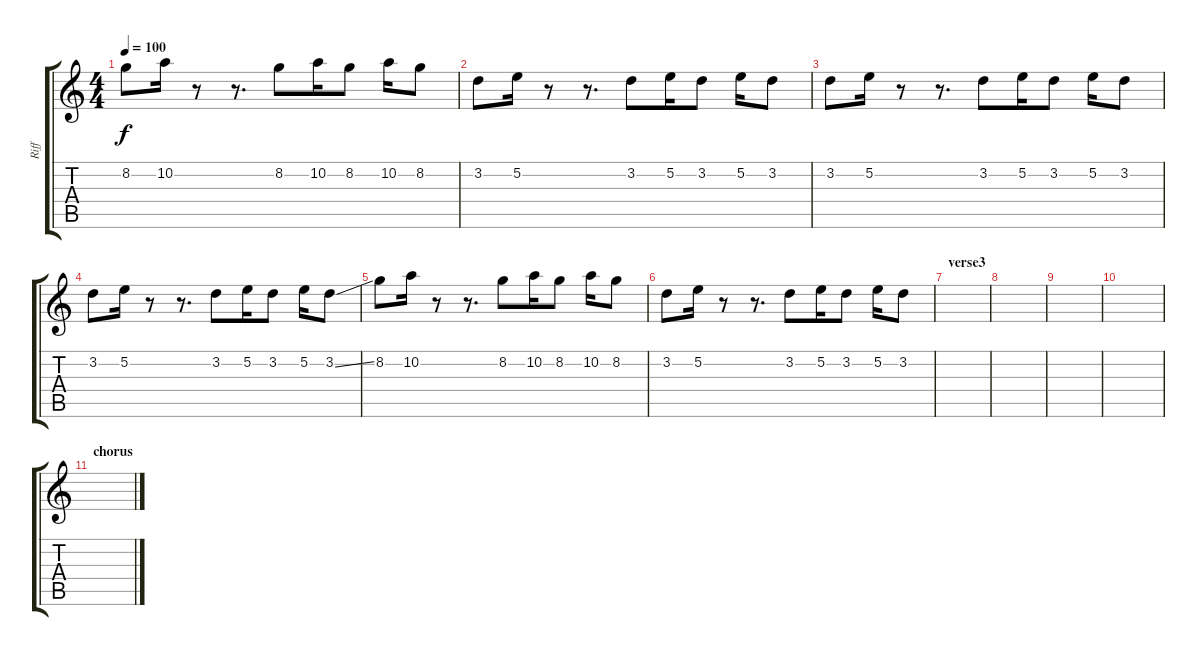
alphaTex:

\track ("Riff" "Riff") {instrument distortionguitar}
\staff {score tabs}
\tuning (E4 B3 G3 D3 A2 E2) {hide}
\ts (4 4)
\tempo 100
\clef g2
\ks c
8.2.8{dy f} 10.2.16 r.8 r.8{d} 8.2.8 10.2.16 8.2.8 10.2.16 8.2.8 |
3.2.8 5.2.16 r.8 r.8{d} 3.2.8 5.2.16 3.2.8 5.2.16 3.2.8 |
3.2.8 5.2.16 r.8 r.8{d} 3.2.8 5.2.16 3.2.8 5.2.16 3.2.8 |
3.2.8 5.2.16 r.8 r.8{d} 3.2.8 5.2.16 3.2.8 5.2.16 3.2{ss}.8 |
8.2.8 10.2.16 r.8 r.8{d} 8.2.8 10.2.16 8.2.8 10.2.16 8.2.8 |
3.2.8 5.2.16 r.8 r.8{d} 3.2.8 5.2.16 3.2.8 5.2.16 3.2.8 |
\section ("" "verse3")
|
|
|
|
\section ("" "chorus")
